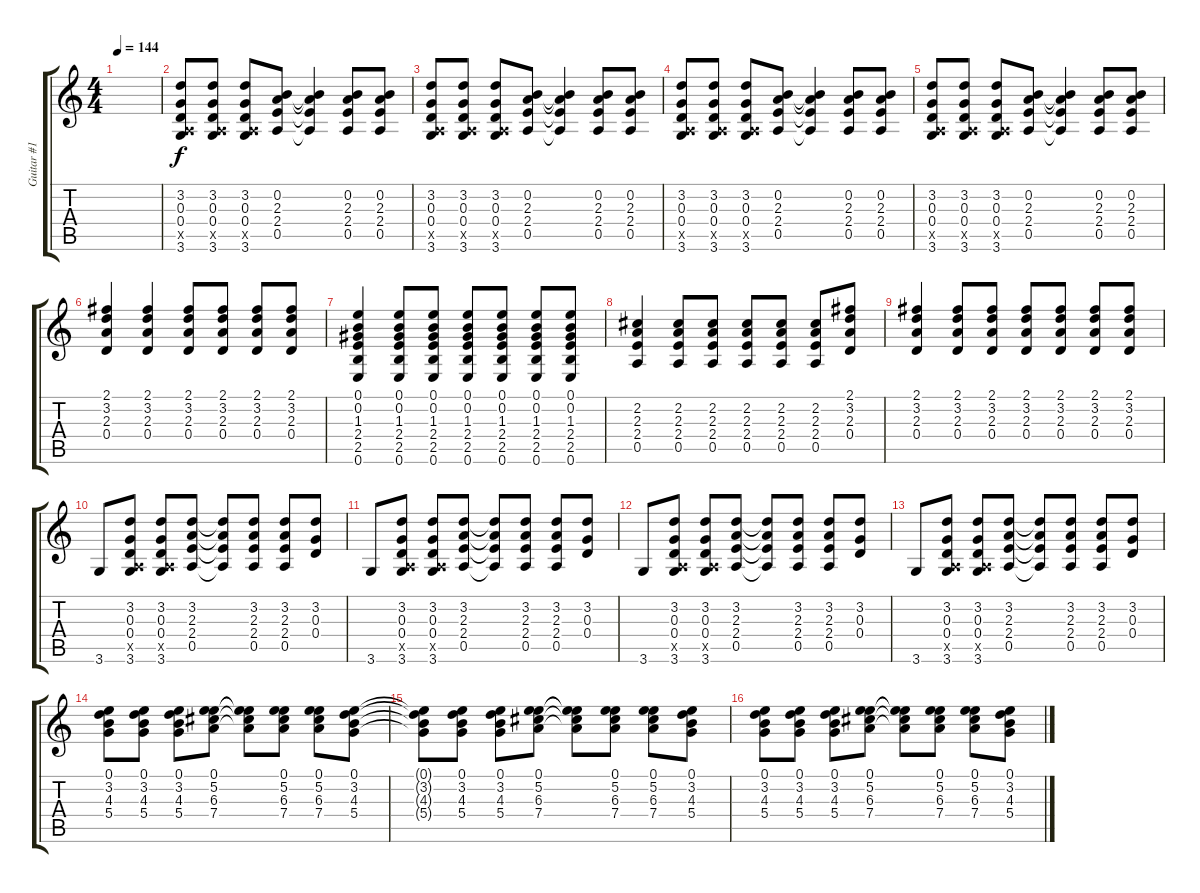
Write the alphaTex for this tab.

\track ("Guitar #1" "Guitar #1") {instrument electricguitarclean}
\staff {score tabs}
\tuning (E4 B3 G3 D3 A2 E2) {hide}
\ts (4 4)
\tempo 144
\clef g2
\ks c
|
(3.2 0.3 0.4 0.5{x} 3.6).8 (3.2 0.3 0.4 0.5{x} 3.6).8 (3.2 0.3 0.4 0.5{x} 3.6).8 (0.2 2.3 2.4 0.5).8 (0.2{t} 2.3{t} 2.4{t} 0.5{t}).4 (0.2 2.3 2.4 0.5).8 (0.2 2.3 2.4 0.5).8 |
(3.2 0.3 0.4 0.5{x} 3.6).8 (3.2 0.3 0.4 0.5{x} 3.6).8 (3.2 0.3 0.4 0.5{x} 3.6).8 (0.2 2.3 2.4 0.5).8 (0.2{t} 2.3{t} 2.4{t} 0.5{t}).4 (0.2 2.3 2.4 0.5).8 (0.2 2.3 2.4 0.5).8 |
(3.2 0.3 0.4 0.5{x} 3.6).8 (3.2 0.3 0.4 0.5{x} 3.6).8 (3.2 0.3 0.4 0.5{x} 3.6).8 (0.2 2.3 2.4 0.5).8 (0.2{t} 2.3{t} 2.4{t} 0.5{t}).4 (0.2 2.3 2.4 0.5).8 (0.2 2.3 2.4 0.5).8 |
(3.2 0.3 0.4 0.5{x} 3.6).8 (3.2 0.3 0.4 0.5{x} 3.6).8 (3.2 0.3 0.4 0.5{x} 3.6).8 (0.2 2.3 2.4 0.5).8 (0.2{t} 2.3{t} 2.4{t} 0.5{t}).4 (0.2 2.3 2.4 0.5).8 (0.2 2.3 2.4 0.5).8 |
(2.1 3.2 2.3 0.4).4 (2.1 3.2 2.3 0.4).4 (2.1 3.2 2.3 0.4).8 (2.1 3.2 2.3 0.4).8 (2.1 3.2 2.3 0.4).8 (2.1 3.2 2.3 0.4).8 |
(0.1 0.2 1.3 2.4 2.5 0.6).4 (0.1 0.2 1.3 2.4 2.5 0.6).8 (0.1 0.2 1.3 2.4 2.5 0.6).8 (0.1 0.2 1.3 2.4 2.5 0.6).8 (0.1 0.2 1.3 2.4 2.5 0.6).8 (0.1 0.2 1.3 2.4 2.5 0.6).8 (0.1 0.2 1.3 2.4 2.5 0.6).8 |
(2.2 2.3 2.4 0.5).4 (2.2 2.3 2.4 0.5).8 (2.2 2.3 2.4 0.5).8 (2.2 2.3 2.4 0.5).8 (2.2 2.3 2.4 0.5).8 (2.2 2.3 2.4 0.5).8 (2.1 3.2 2.3 0.4).8 |
(2.1 3.2 2.3 0.4).4 (2.1 3.2 2.3 0.4).8 (2.1 3.2 2.3 0.4).8 (2.1 3.2 2.3 0.4).8 (2.1 3.2 2.3 0.4).8 (2.1 3.2 2.3 0.4).8 (2.1 3.2 2.3 0.4).8 |
3.6.8 (3.2 0.3 0.4 0.5{x} 3.6).8 (3.2 0.3 0.4 0.5{x} 3.6).8 (3.2 2.3 2.4 0.5).8 (3.2{t} 2.3{t} 2.4{t} 0.5{t}).8 (3.2 2.3 2.4 0.5).8 (3.2 2.3 2.4 0.5).8 (3.2 0.3 0.4).8 |
3.6.8 (3.2 0.3 0.4 0.5{x} 3.6).8 (3.2 0.3 0.4 0.5{x} 3.6).8 (3.2 2.3 2.4 0.5).8 (3.2{t} 2.3{t} 2.4{t} 0.5{t}).8 (3.2 2.3 2.4 0.5).8 (3.2 2.3 2.4 0.5).8 (3.2 0.3 0.4).8 |
3.6.8 (3.2 0.3 0.4 0.5{x} 3.6).8 (3.2 0.3 0.4 0.5{x} 3.6).8 (3.2 2.3 2.4 0.5).8 (3.2{t} 2.3{t} 2.4{t} 0.5{t}).8 (3.2 2.3 2.4 0.5).8 (3.2 2.3 2.4 0.5).8 (3.2 0.3 0.4).8 |
3.6.8 (3.2 0.3 0.4 0.5{x} 3.6).8 (3.2 0.3 0.4 0.5{x} 3.6).8 (3.2 2.3 2.4 0.5).8 (3.2{t} 2.3{t} 2.4{t} 0.5{t}).8 (3.2 2.3 2.4 0.5).8 (3.2 2.3 2.4 0.5).8 (3.2 0.3 0.4).8 |
(0.1 3.2 4.3 5.4).8 (0.1 3.2 4.3 5.4).8 (0.1 3.2 4.3 5.4).8 (0.1 5.2 6.3 7.4).8 (0.1{t} 5.2{t} 6.3{t} 7.4{t}).8 (0.1 5.2 6.3 7.4).8 (0.1 5.2 6.3 7.4).8 (0.1 3.2 4.3 5.4).8 |
(0.1{t} 3.2{t} 4.3{t} 5.4{t}).8 (0.1 3.2 4.3 5.4).8 (0.1 3.2 4.3 5.4).8 (0.1 5.2 6.3 7.4).8 (0.1{t} 5.2{t} 6.3{t} 7.4{t}).8 (0.1 5.2 6.3 7.4).8 (0.1 5.2 6.3 7.4).8 (0.1 3.2 4.3 5.4).8 |
(0.1 3.2 4.3 5.4).8 (0.1 3.2 4.3 5.4).8 (0.1 3.2 4.3 5.4).8 (0.1 5.2 6.3 7.4).8 (0.1{t} 5.2{t} 6.3{t} 7.4{t}).8 (0.1 5.2 6.3 7.4).8 (0.1 5.2 6.3 7.4).8 (0.1 3.2 4.3 5.4).8
